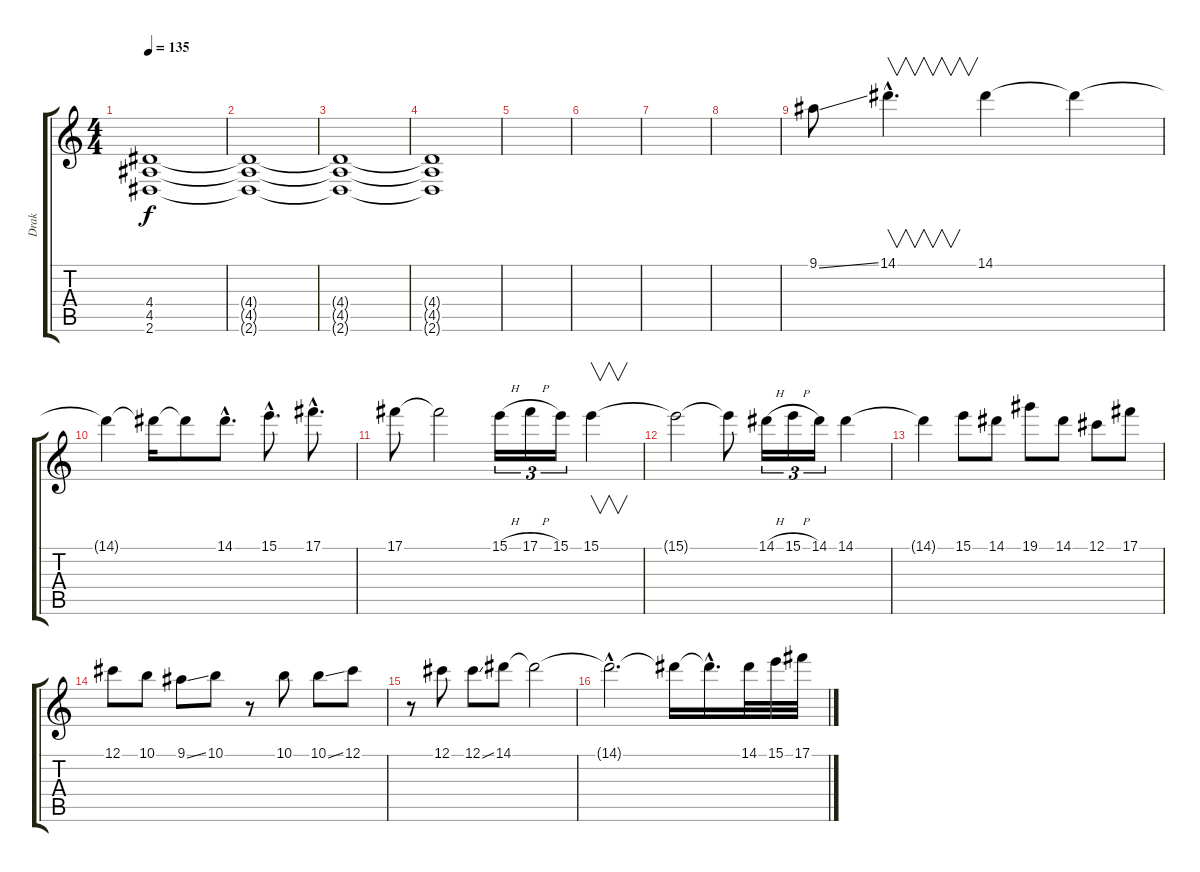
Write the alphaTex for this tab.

\track ("Drak" "Drak") {instrument distortionguitar}
\staff {score tabs}
\tuning (Db4 Ab3 E3 B2 Gb2 Db2) {hide}
\ts (4 4)
\tempo 135
\clef g2
\ks c
(4.4 4.5 2.6).1{dy f instrument distortionguitar} |
(4.4{t} 4.5{t} 2.6{t}).1 |
(4.4{t} 4.5{t} 2.6{t}).1 |
(4.4{t} 4.5{t} 2.6{t}).1 |
|
|
|
|
9.1{ss}.8 14.1{hac}.4{v d} 14.1.4 14.1{t}.4 |
14.1{t}.4 14.1{t}.16 14.1{t}.8 14.1{hac}.8{d} 15.1{hac}.8{d} 17.1{hac}.8{d} |
17.1.8 17.1{t}.2 15.1{h}.16{tu (3 2)} 17.1{h}.16{tu (3 2)} 15.1.16{tu (3 2)} 15.1.4{v} |
15.1{t}.2 15.1{t}.8 14.1{h}.16{tu (3 2)} 15.1{h}.16{tu (3 2)} 14.1.16{tu (3 2)} 14.1.4 |
14.1{t}.4 15.1.8 14.1.8 19.1.8 14.1.8 12.1.8 17.1.8 |
12.1.8 10.1.8 9.1{ss}.8 10.1.8 r.8 10.1.8 10.1{ss}.8 12.1.8 |
r.8 12.1.8 12.1{ss}.8 14.1.8 14.1{t}.2 |
14.1{hac t}.2{d} 14.1{t}.16 14.1{hac t}.16{d} 14.1.32 15.1.32 17.1.32
